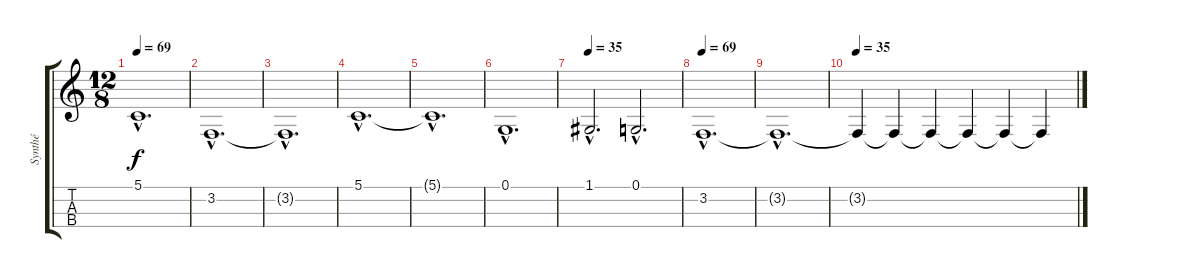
\track ("Synthé" "Synthé") {instrument percussiveorgan}
\staff {score tabs}
\tuning (G3 D3 A2 E2) {hide}
\ts (12 8)
\tempo 69
\clef g2
\ks c
5.1{hac t}.1{d dy f} |
3.2{hac}.1{d} |
3.2{hac t}.1{d} |
5.1{hac}.1{d} |
5.1{hac t}.1{d} |
0.1{hac}.1{d} |
\tempo 35
1.1{hac}.2{d} 0.1{hac}.2{d} |
\tempo 69
3.2{hac}.1{d} |
3.2{hac t}.1{d} |
\tempo 35
3.2{t}.4{volume 6} 3.2{t}.4{volume 5} 3.2{t}.4{volume 4} 3.2{t}.4{volume 3} 3.2{t}.4{volume 2} 3.2{t}.4{volume 1}
